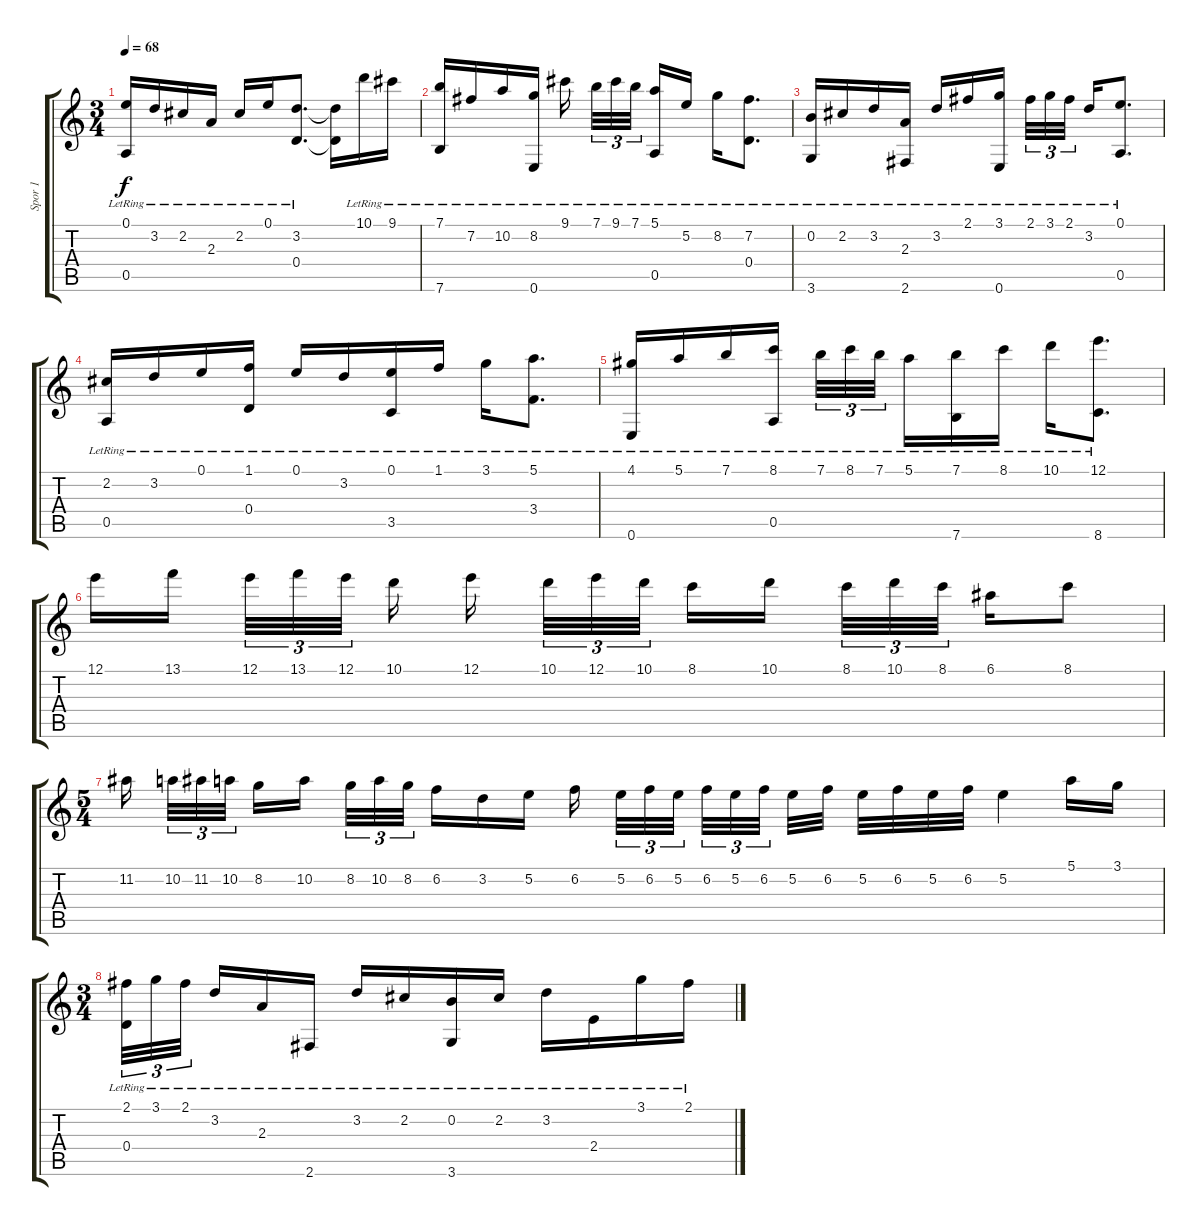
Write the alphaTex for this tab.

\track ("Spor 1" "Spor 1") {instrument acousticguitarnylon}
\staff {score tabs}
\tuning (E4 B3 G3 D3 A2 E2) {hide}
\ts (3 4)
\tempo 68
\clef g2
\ks c
(0.1{lr} 0.5{lr}).16{dy f} 3.2{lr}.16 2.2{lr}.16 2.3{lr}.16 2.2{lr}.16 0.1{lr}.16 (3.2{lr} 0.4{lr}).8{d} (3.2{t} 0.4{t}).16 10.1{lr}.16 9.1{lr}.16 |
(7.1{lr} 7.6{lr}).16 7.2{lr}.16 10.2{lr}.16 (8.2{lr} 0.6{lr}).16 9.1{lr}.16{beam splitsecondary} 7.1{lr}.32{tu (3 2)} 9.1{lr}.32{tu (3 2)} 7.1{lr}.32{tu (3 2) beam splitsecondary} (5.1{lr} 0.5{lr}).16 5.2{lr}.16 8.2{lr}.16 (7.2{lr} 0.4{lr}).8{d} |
(0.2{lr} 3.6{lr}).16 2.2{lr}.16 3.2{lr}.16 (2.3 2.6{lr}).16 3.2{lr}.16 2.1{lr}.16 (3.1{lr} 0.6{lr}).16{beam splitsecondary} 2.1{lr}.32{tu (3 2)} 3.1{lr}.32{tu (3 2)} 2.1{lr}.32{tu (3 2)} 3.2{lr}.16 (0.1{lr} 0.5).8{d} |
(2.2{lr} 0.5{lr}).16 3.2{lr}.16 0.1{lr}.16 (1.1{lr} 0.4{lr}).16 0.1{lr}.16 3.2{lr}.16 (0.1{lr} 3.5{lr}).16 1.1{lr}.16 3.1{lr}.16 (5.1{lr} 3.4).8{d} |
(4.1{lr} 0.6{lr}).16 5.1{lr}.16 7.1{lr}.16 (8.1{lr} 0.5{lr}).16 7.1{lr}.32{tu (3 2)} 8.1{lr}.32{tu (3 2)} 7.1{lr}.32{tu (3 2) beam splitsecondary} 5.1{lr}.16 (7.1{lr} 7.6{lr}).16 8.1{lr}.16 10.1{lr}.16 (12.1{lr} 8.6{lr}).8{d} |
12.1.16 13.1.16{beam splitsecondary} 12.1.32{tu (3 2)} 13.1.32{tu (3 2)} 12.1.32{tu (3 2) beam splitsecondary} 10.1.16 12.1.16{beam splitsecondary} 10.1.32{tu (3 2)} 12.1.32{tu (3 2)} 10.1.32{tu (3 2) beam splitsecondary} 8.1.16 10.1.16 8.1.32{tu (3 2)} 10.1.32{tu (3 2)} 8.1.32{tu (3 2) beam splitsecondary} 6.1.16 8.1.8 |
\ts (5 4)
11.2.16{beam splitsecondary} 10.2.32{tu (3 2)} 11.2.32{tu (3 2)} 10.2.32{tu (3 2) beam splitsecondary} 8.2.16 10.2.16 8.2.32{tu (3 2)} 10.2.32{tu (3 2)} 8.2.32{tu (3 2) beam splitsecondary} 6.2.16 3.2.16 5.2.16 6.2.16{beam splitsecondary} 5.2.32{tu (3 2)} 6.2.32{tu (3 2)} 5.2.32{tu (3 2) beam splitsecondary} 6.2.32{tu (3 2)} 5.2.32{tu (3 2)} 6.2.32{tu (3 2) beam splitsecondary} 5.2.32 6.2.32 5.2.32 6.2.32 5.2.32 6.2.32 5.2.4 5.1.16 3.1.16 |
\ts (3 4)
(2.1{lr} 0.4{lr}).32{tu (3 2)} 3.1{lr}.32{tu (3 2)} 2.1{lr}.32{tu (3 2) beam splitsecondary} 3.2{lr}.16 2.3{lr}.16 2.6{lr}.16 3.2{lr}.16 2.2{lr}.16 (0.2{lr} 3.6{lr}).16 2.2{lr}.16 3.2{lr}.16 2.4{lr}.16 3.1{lr}.16 2.1{lr}.16
